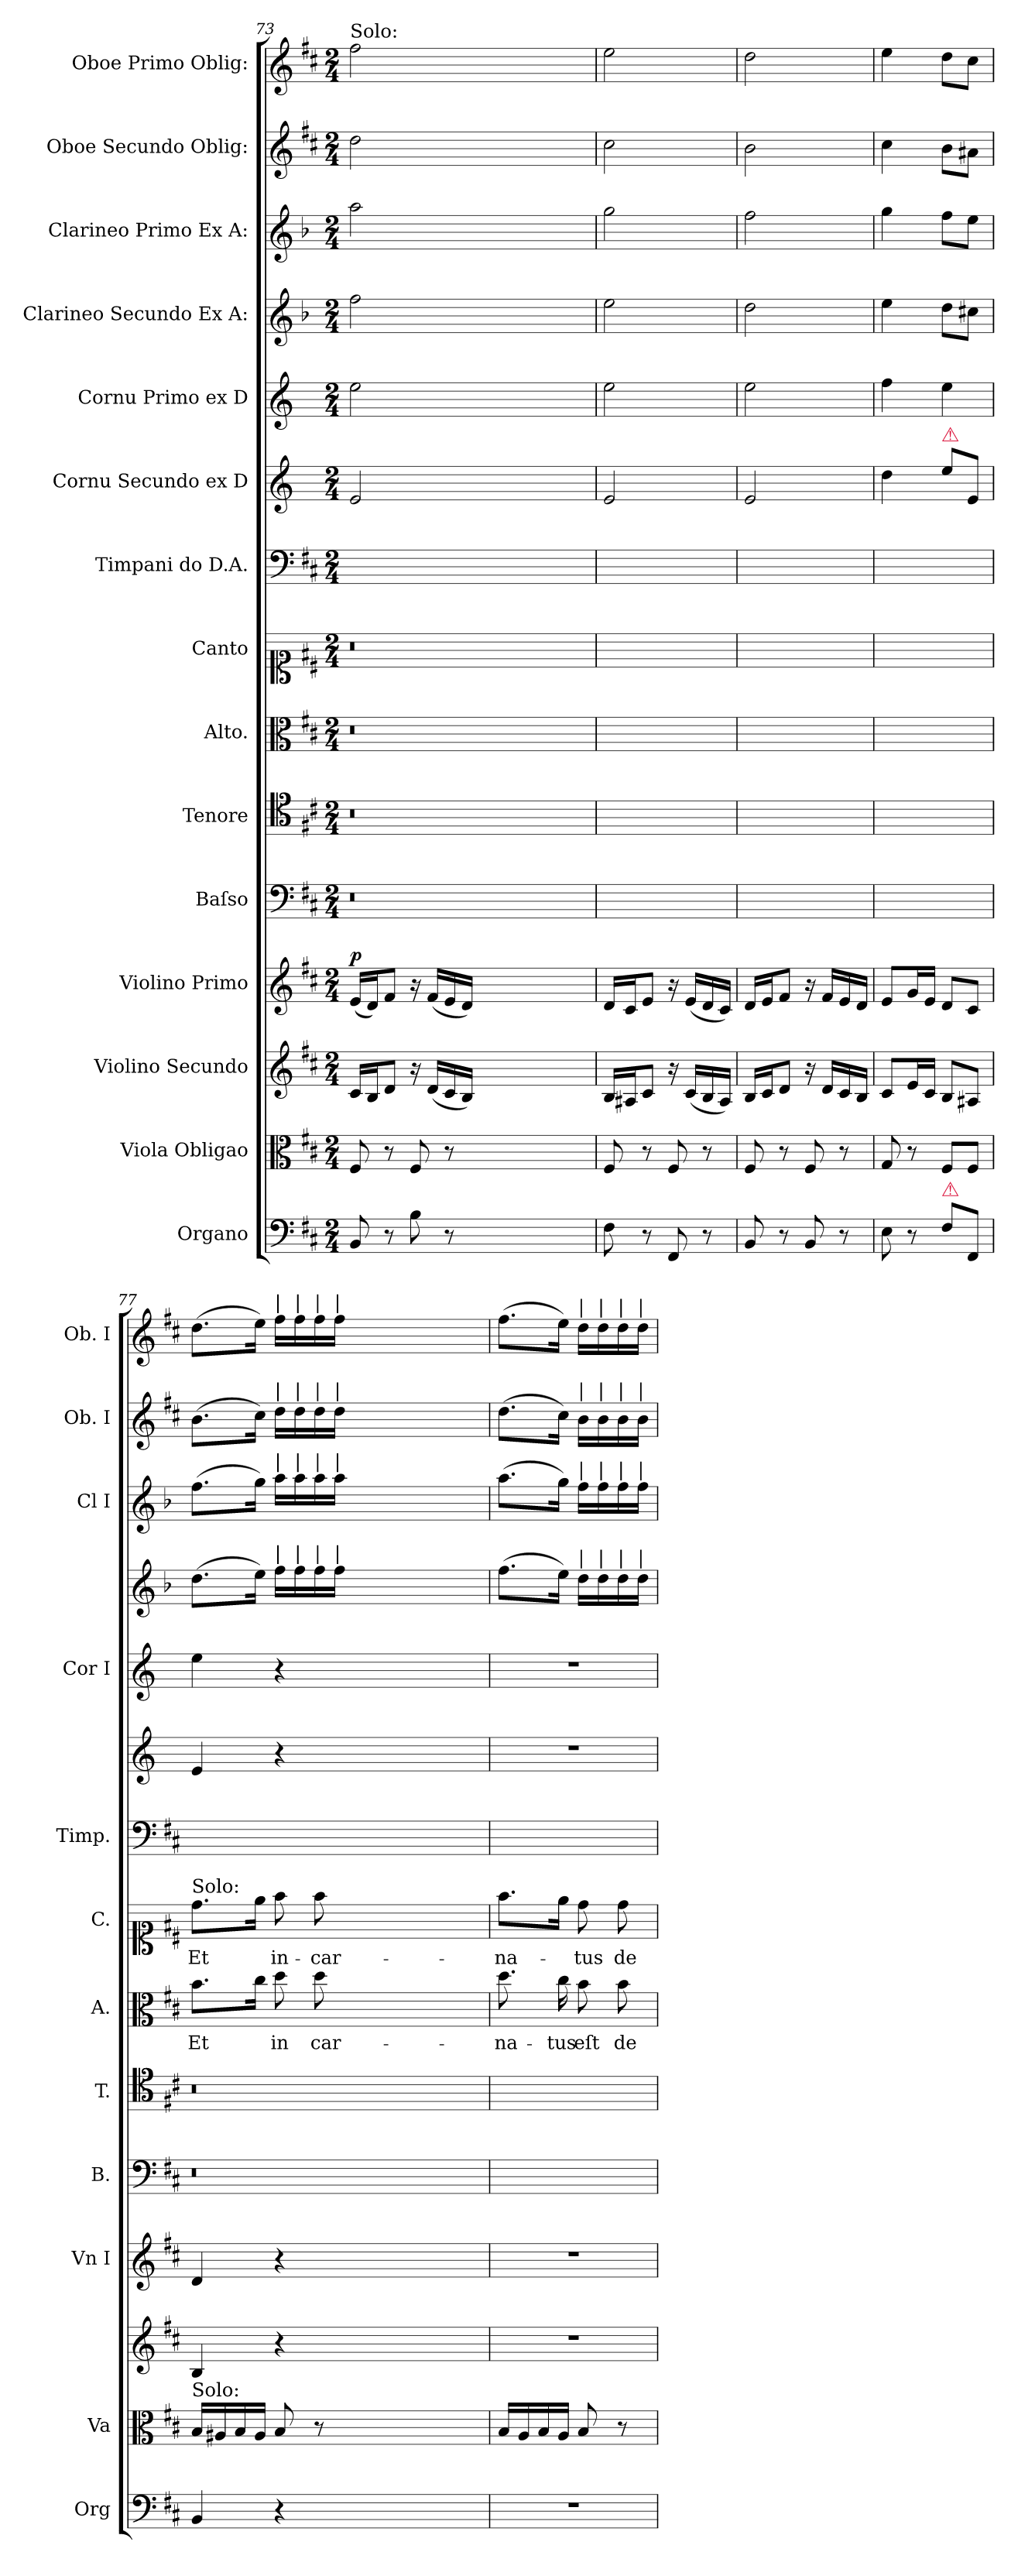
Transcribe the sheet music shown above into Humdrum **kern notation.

**kern	**kern	**kern	**dynam	**kern	**dynam	**kern	**kern	**kern	**text	**kern	**text	**kern	**kern	**kern	**kern	**kern	**kern	**kern
*part15	*part14	*part13	*part13	*part12	*part12	*part11	*part10	*part9	*part9	*part8	*part8	*part7	*part6	*part5	*part4	*part3	*part2	*part1
*staff15	*staff14	*staff13	*staff13	*staff12	*staff12	*staff11	*staff10	*staff9	*staff9	*staff8	*staff8	*staff7	*staff6	*staff5	*staff4	*staff3	*staff2	*staff1
*I"Organo	*I"Viola Obligao	*I"Violino Secundo	*	*I"Violino Primo	*	*I"Baſso	*I"Tenore	*I"Alto.	*	*I"Canto	*	*I"Timpani do D.A.	*I"Cornu Secundo ex D	*I"Cornu Primo ex D	*I"Clarineo Secundo Ex A:	*I"Clarineo Primo Ex A:	*I"Oboe Secundo Oblig:	*I"Oboe Primo Oblig:
*I'Org	*I'Va	*	*	*I'Vn I	*	*I'B.	*I'T.	*I'A.	*	*I'C.	*	*I'Timp.	*	*I'Cor I	*	*I'Cl I	*I'Ob. I	*I'Ob. I
*clefF4	*clefC3	*clefG2	*	*clefG2	*	*clefF4	*clefC4	*clefC3	*	*clefC1	*	*clefF4	*clefG2	*clefG2	*clefG2	*clefG2	*clefG2	*clefG2
*	*	*	*	*	*	*	*	*	*	*	*	*	*ITrd6c10	*ITrd6c10	*ITrd2c3	*ITrd2c3	*	*
*k[f#c#]	*k[f#c#]	*k[f#c#]	*	*k[f#c#]	*	*k[f#c#]	*k[f#c#]	*k[f#c#]	*	*k[f#c#]	*	*k[f#c#]	*k[f#c#]	*k[f#c#]	*k[f#c#]	*k[f#c#]	*k[f#c#]	*k[f#c#]
*	*D:	*D:	*	*D:	*	*D:	*D:	*D:	*	*D:	*	*D:	*D:	*D:	*D:	*D:	*D:	*D:
*M2/4	*M2/4	*M2/4	*	*M2/4	*	*M2/4	*M2/4	*M2/4	*	*M2/4	*	*M2/4	*M2/4	*M2/4	*M2/4	*M2/4	*M2/4	*M2/4
=73	=73	=73	=73	=73	=73	=73	=73	=73	=73	=73	=73	=73	=73	=73	=73	=73	=73	=73
!	!	!	!	!	!	!	!	!	!	!	!	!	!	!	!	!	!	!LO:TX:a:t=Solo&colon;
!	!	!	!LO:DY:a	!	!LO:DY:a	!	!	!	!	!	!	!	!	!	!	!	!	!
8BB/	8F#/	16c#/LL	pia.	(16e/LL	p	0r	0r	0r	.	0r	.	2ryy	2F#/	2f#\	2dd\	2ff#\	2dd\	2ff#\
.	.	16B/J	.	16d/J)	.	.	.	.	.	.	.	.	.	.	.	.	.	.
8r	8r	8d/J	.	8f#/J	.	.	.	.	.	.	.	.	.	.	.	.	.	.
8B\	8F#/	16r	.	16r	.	.	.	.	.	.	.	.	.	.	.	.	.	.
.	.	(16d/LL	.	(16f#/LL	.	.	.	.	.	.	.	.	.	.	.	.	.	.
8r	8r	16c#/	.	16e/	.	.	.	.	.	.	.	.	.	.	.	.	.	.
.	.	16B/JJ)	.	16d/JJ)	.	.	.	.	.	.	.	.	.	.	.	.	.	.
1.ryy	1.ryy	1.ryy	.	1.ryy	.	.	.	.	.	.	.	1.ryy	1.ryy	1.ryy	1.ryy	1.ryy	1.ryy	1.ryy
=74	=74	=74	=74	=74	=74	=74	=74	=74	=74	=74	=74	=74	=74	=74	=74	=74	=74	=74
8F#\	8F#/	16B/LL	.	16d/LL	.	2ryy	2ryy	2ryy	.	2ryy	.	2ryy	2F#/	2f#\	2cc#\	2ee\	2cc#\	2ee\
.	.	16A#X/J	.	16c#/J	.	.	.	.	.	.	.	.	.	.	.	.	.	.
8r	8r	8c#/J	.	8e/J	.	.	.	.	.	.	.	.	.	.	.	.	.	.
8FF#/	8F#/	16r	.	16r	.	.	.	.	.	.	.	.	.	.	.	.	.	.
.	.	(16c#/LL	.	(16e/LL	.	.	.	.	.	.	.	.	.	.	.	.	.	.
8r	8r	16B/	.	16d/	.	.	.	.	.	.	.	.	.	.	.	.	.	.
.	.	16A#/JJ)	.	16c#/JJ)	.	.	.	.	.	.	.	.	.	.	.	.	.	.
=75	=75	=75	=75	=75	=75	=75	=75	=75	=75	=75	=75	=75	=75	=75	=75	=75	=75	=75
8BB/	8F#/	16B/LL	.	16d/LL	.	2ryy	2ryy	2ryy	.	2ryy	.	2ryy	2F#/	2f#\	2b\	2dd\	2b\	2dd\
.	.	16c#/J	.	16e/J	.	.	.	.	.	.	.	.	.	.	.	.	.	.
8r	8r	8d/J	.	8f#/J	.	.	.	.	.	.	.	.	.	.	.	.	.	.
8BB/	8F#/	16r	.	16r	.	.	.	.	.	.	.	.	.	.	.	.	.	.
.	.	16d/LL	.	16f#/LL	.	.	.	.	.	.	.	.	.	.	.	.	.	.
8r	8r	16c#/	.	16e/	.	.	.	.	.	.	.	.	.	.	.	.	.	.
.	.	16B/JJ	.	16d/JJ	.	.	.	.	.	.	.	.	.	.	.	.	.	.
=76	=76	=76	=76	=76	=76	=76	=76	=76	=76	=76	=76	=76	=76	=76	=76	=76	=76	=76
8E\	8G/	8c#/L	.	8e/L	.	2ryy	2ryy	2ryy	.	2ryy	.	2ryy	4e\	4g\	4cc#\	4ee\	4cc#\	4ee\
8r	8r	16e/L	.	16g/L	.	.	.	.	.	.	.	.	.	.	.	.	.	.
.	.	16c#/JJ	.	16e/JJ	.	.	.	.	.	.	.	.	.	.	.	.	.	.
!	!	!	!	!	!	!	!	!	!	!	!	!	!LO:TX:a:color=crimson:t=⚠	!	!	!	!	!
!LO:TX:a:color=crimson:t=⚠	!	!	!	!	!	!	!	!	!	!	!	!	!	!	!	!	!	!
8F#\L	8F#/L	8B/L	.	8d/L	.	.	.	.	.	.	.	.	8f#\L	4f#\	8b\L	8dd\L	8b\L	8dd\L
8FF#/J	8F#/J	8A#X/J	.	8c#/J	.	.	.	.	.	.	.	.	8F#/J	.	8a#X\J	8cc#\J	8a#X\J	8cc#\J
=77	=77	=77	=77	=77	=77	=77	=77	=77	=77	=77	=77	=77	=77	=77	=77	=77	=77	=77
!	!	!	!	!	!	!	!	!	!	!LO:TX:a:t=Solo&colon;	!	!	!	!	!	!	!	!
!	!LO:TX:a:t=Solo&colon;	!	!	!	!	!	!	!	!	!	!	!	!	!	!	!	!	!
4BB/	16B/LL	4B/	.	4d/	.	0r	0r	8.b\L	Et	8.dd\L	Et	2ryy	4F#/	4f#\	(8.b\L	(8.dd\L	(8.b\L	(8.dd\L
.	16A#X/	.	.	.	.	.	.	.	.	.	.	.	.	.	.	.	.	.
.	16B/	.	.	.	.	.	.	.	.	.	.	.	.	.	.	.	.	.
.	16A#/JJ	.	.	.	.	.	.	16cc#\Jk	.	16ee\Jk	.	.	.	.	16cc#\Jk)	16ee\Jk)	16cc#\Jk)	16ee\Jk)
!	!	!	!	!	!	!	!	!	!	!	!	!	!	!	!	!	!	!LO:TX:a:t=|
!	!	!	!	!	!	!	!	!	!	!	!	!	!	!	!	!	!LO:TX:a:t=|	!
!	!	!	!	!	!	!	!	!	!	!	!	!	!	!	!	!LO:TX:a:t=|	!	!
!	!	!	!	!	!	!	!	!	!	!	!	!	!	!	!LO:TX:a:t=|	!	!	!
4r	8B/	4r	.	4r	.	.	.	8dd\	in	8ff#\	in-	.	4r	4r	16dd\LL	16ff#\LL	16dd\LL	16ff#\LL
!	!	!	!	!	!	!	!	!	!	!	!	!	!	!	!	!	!	!LO:TX:a:t=|
!	!	!	!	!	!	!	!	!	!	!	!	!	!	!	!	!	!LO:TX:a:t=|	!
!	!	!	!	!	!	!	!	!	!	!	!	!	!	!	!	!LO:TX:a:t=|	!	!
!	!	!	!	!	!	!	!	!	!	!	!	!	!	!	!LO:TX:a:t=|	!	!	!
.	.	.	.	.	.	.	.	.	.	.	.	.	.	.	16dd\	16ff#\	16dd\	16ff#\
!	!	!	!	!	!	!	!	!	!	!	!	!	!	!	!	!	!	!LO:TX:a:t=|
!	!	!	!	!	!	!	!	!	!	!	!	!	!	!	!	!	!LO:TX:a:t=|	!
!	!	!	!	!	!	!	!	!	!	!	!	!	!	!	!	!LO:TX:a:t=|	!	!
!	!	!	!	!	!	!	!	!	!	!	!	!	!	!	!LO:TX:a:t=|	!	!	!
.	8r	.	.	.	.	.	.	8dd\	car-	8ff#\	-car-	.	.	.	16dd\	16ff#\	16dd\	16ff#\
!	!	!	!	!	!	!	!	!	!	!	!	!	!	!	!	!	!	!LO:TX:a:t=|
!	!	!	!	!	!	!	!	!	!	!	!	!	!	!	!	!	!LO:TX:a:t=|	!
!	!	!	!	!	!	!	!	!	!	!	!	!	!	!	!	!LO:TX:a:t=|	!	!
!	!	!	!	!	!	!	!	!	!	!	!	!	!	!	!LO:TX:a:t=|	!	!	!
.	.	.	.	.	.	.	.	.	.	.	.	.	.	.	16dd\JJ	16ff#\JJ	16dd\JJ	16ff#\JJ
1.ryy	1.ryy	1.ryy	.	1.ryy	.	.	.	1.ryy	.	1.ryy	.	1.ryy	1.ryy	1.ryy	1.ryy	1.ryy	1.ryy	1.ryy
=78	=78	=78	=78	=78	=78	=78	=78	=78	=78	=78	=78	=78	=78	=78	=78	=78	=78	=78
!LO:N:vis=1	!	!LO:N:vis=1	!	!LO:N:vis=1	!	!	!	!	!	!	!	!	!LO:N:vis=1	!LO:N:vis=1	!	!	!	!
2r	16B/LL	2r	.	2r	.	2ryy	2ryy	8.dd\	-na-	8.ff#\L	-na-	2ryy	2r	2r	(8.dd\L	(8.ff#\L	(8.dd\L	(8.ff#\L
.	16A/	.	.	.	.	.	.	.	.	.	.	.	.	.	.	.	.	.
.	16B/	.	.	.	.	.	.	.	.	.	.	.	.	.	.	.	.	.
.	16A/JJ	.	.	.	.	.	.	16cc#\	-tus	16ee\Jk	.	.	.	.	16cc#\Jk)	16ee\Jk)	16cc#\Jk)	16ee\Jk)
!	!	!	!	!	!	!	!	!	!	!	!	!	!	!	!	!	!	!LO:TX:a:t=|
!	!	!	!	!	!	!	!	!	!	!	!	!	!	!	!	!	!LO:TX:a:t=|	!
!	!	!	!	!	!	!	!	!	!	!	!	!	!	!	!	!LO:TX:a:t=|	!	!
!	!	!	!	!	!	!	!	!	!	!	!	!	!	!	!LO:TX:a:t=|	!	!	!
.	8B/	.	.	.	.	.	.	8b\	eſt	8dd\	-tus	.	.	.	16b\LL	16dd\LL	16b\LL	16dd\LL
!	!	!	!	!	!	!	!	!	!	!	!	!	!	!	!	!	!	!LO:TX:a:t=|
!	!	!	!	!	!	!	!	!	!	!	!	!	!	!	!	!	!LO:TX:a:t=|	!
!	!	!	!	!	!	!	!	!	!	!	!	!	!	!	!	!LO:TX:a:t=|	!	!
!	!	!	!	!	!	!	!	!	!	!	!	!	!	!	!LO:TX:a:t=|	!	!	!
.	.	.	.	.	.	.	.	.	.	.	.	.	.	.	16b\	16dd\	16b\	16dd\
!	!	!	!	!	!	!	!	!	!	!	!	!	!	!	!	!	!	!LO:TX:a:t=|
!	!	!	!	!	!	!	!	!	!	!	!	!	!	!	!	!	!LO:TX:a:t=|	!
!	!	!	!	!	!	!	!	!	!	!	!	!	!	!	!	!LO:TX:a:t=|	!	!
!	!	!	!	!	!	!	!	!	!	!	!	!	!	!	!LO:TX:a:t=|	!	!	!
.	8r	.	.	.	.	.	.	8b\	de	8dd\	de	.	.	.	16b\	16dd\	16b\	16dd\
!	!	!	!	!	!	!	!	!	!	!	!	!	!	!	!	!	!	!LO:TX:a:t=|
!	!	!	!	!	!	!	!	!	!	!	!	!	!	!	!	!	!LO:TX:a:t=|	!
!	!	!	!	!	!	!	!	!	!	!	!	!	!	!	!	!LO:TX:a:t=|	!	!
!	!	!	!	!	!	!	!	!	!	!	!	!	!	!	!LO:TX:a:t=|	!	!	!
.	.	.	.	.	.	.	.	.	.	.	.	.	.	.	16b\JJ	16dd\JJ	16b\JJ	16dd\JJ
=	=	=	=	=	=	=	=	=	=	=	=	=	=	=	=	=	=	=
*-	*-	*-	*-	*-	*-	*-	*-	*-	*-	*-	*-	*-	*-	*-	*-	*-	*-	*-
